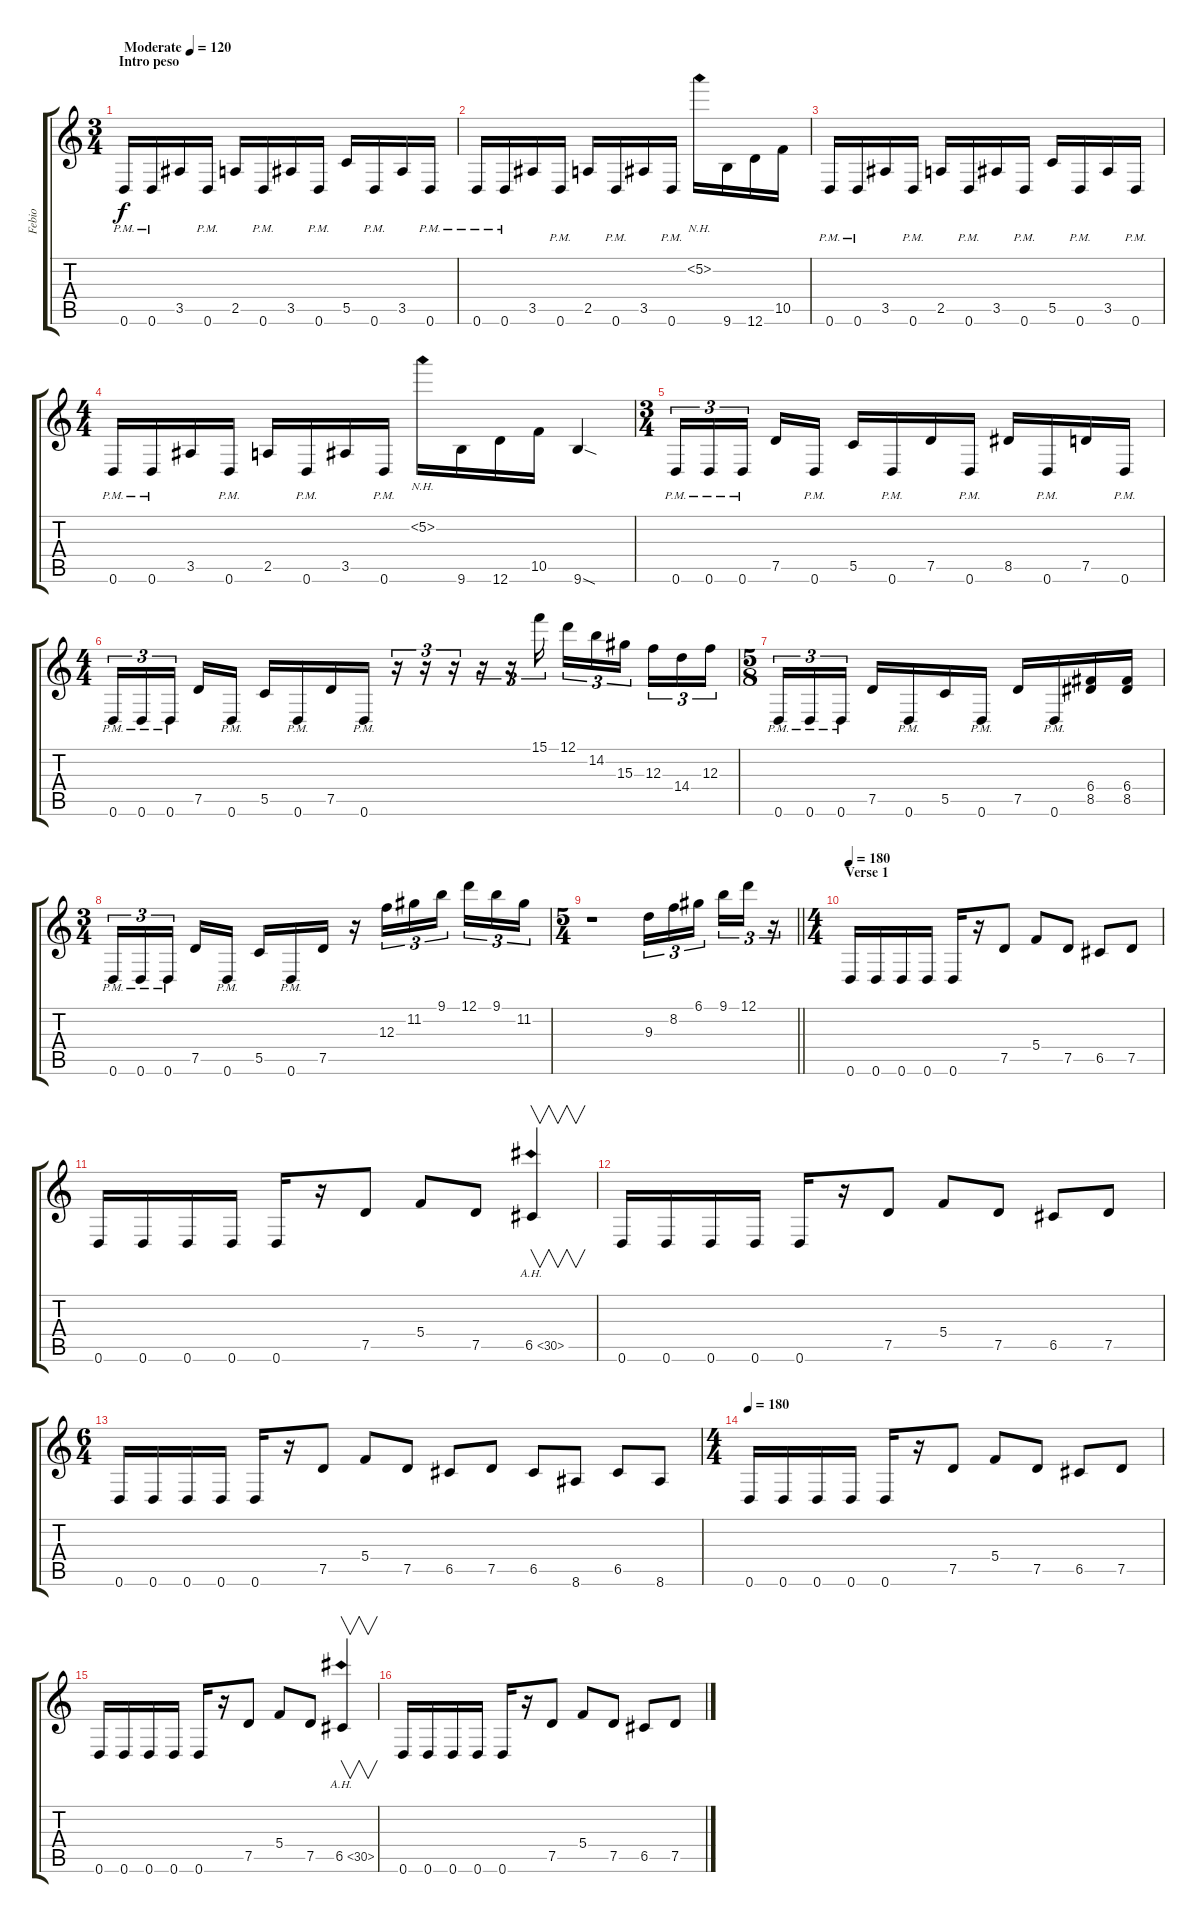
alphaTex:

\track ("Febio" "Febio") {instrument distortionguitar}
\staff {score tabs}
\tuning (D4 A3 F3 C3 G2 D2) {hide}
\ts (3 4)
\section ("" "Intro peso")
\tempo (120 "Moderate")
\clef g2
\ks c
0.6{pm}.16{dy f instrument distortionguitar} 0.6{pm}.16 3.5.16 0.6{pm}.16 2.5.16 0.6{pm}.16 3.5.16 0.6{pm}.16 5.5.16 0.6{pm}.16 3.5.16 0.6{pm}.16 |
0.6{pm}.16 0.6{pm}.16 3.5.16 0.6{pm}.16 2.5.16 0.6{pm}.16 3.5.16 0.6{pm}.16 5.2{nh}.16 9.6.16 12.6.16 10.5.16 |
0.6{pm}.16 0.6{pm}.16 3.5.16 0.6{pm}.16 2.5.16 0.6{pm}.16 3.5.16 0.6{pm}.16 5.5.16 0.6{pm}.16 3.5.16 0.6{pm}.16 |
\ts (4 4)
0.6{pm}.16 0.6{pm}.16 3.5.16 0.6{pm}.16 2.5.16 0.6{pm}.16 3.5.16 0.6{pm}.16 5.2{nh}.16 9.6.16 12.6.16 10.5.16 9.6{sod}.4 |
\ts (3 4)
0.6{pm}.16{tu (3 2)} 0.6{pm}.16{tu (3 2)} 0.6{pm}.16{tu (3 2) beam splitsecondary} 7.5.16 0.6{pm}.16 5.5.16 0.6{pm}.16 7.5.16 0.6{pm}.16 8.5.16 0.6{pm}.16 7.5.16 0.6{pm}.16 |
\ts (4 4)
0.6{pm}.16{tu (3 2)} 0.6{pm}.16{tu (3 2)} 0.6{pm}.16{tu (3 2) beam splitsecondary} 7.5.16 0.6{pm}.16 5.5.16 0.6{pm}.16 7.5.16 0.6{pm}.16 r.16{tu (3 2)} r.16{tu (3 2)} r.16{tu (3 2)} r.16{tu (3 2)} r.16{tu (3 2)} 15.1.16{tu (3 2)} 12.1.16{tu (3 2)} 14.2.16{tu (3 2)} 15.3.16{tu (3 2) beam splitsecondary} 12.3.16{tu (3 2)} 14.4.16{tu (3 2)} 12.3.16{tu (3 2)} |
\ts (5 8)
0.6{pm}.16{tu (3 2)} 0.6{pm}.16{tu (3 2)} 0.6{pm}.16{tu (3 2)} 7.5.16 0.6{pm}.16 5.5.16 0.6{pm}.16 7.5.16 0.6{pm}.16 (6.4 8.5).16 (6.4 8.5).16 |
\ts (3 4)
0.6{pm}.16{tu (3 2)} 0.6{pm}.16{tu (3 2)} 0.6{pm}.16{tu (3 2) beam splitsecondary} 7.5.16 0.6{pm}.16 5.5.16 0.6{pm}.16 7.5.16 r.16 12.3.16{tu (3 2)} 11.2.16{tu (3 2)} 9.1.16{tu (3 2) beam splitsecondary} 12.1.16{tu (3 2)} 9.1.16{tu (3 2)} 11.2.16{tu (3 2)} |
\ts (5 4)
\barLineRight lightlight
r.1 9.3.16{tu (3 2)} 8.2.16{tu (3 2)} 6.1.16{tu (3 2) beam splitsecondary} 9.1.16{tu (3 2)} 12.1.16{tu (3 2)} r.16{tu (3 2)} |
\ts (4 4)
\section ("" "Verse 1")
\tempo 180
0.6.16 0.6.16 0.6.16 0.6.16 0.6.16 r.16 7.5.8 5.4.8 7.5.8 6.5.8 7.5.8 |
0.6.16 0.6.16 0.6.16 0.6.16 0.6.16 r.16 7.5.8 5.4.8 7.5.8 6.5{ah 24}.4{v} |
0.6.16 0.6.16 0.6.16 0.6.16 0.6.16 r.16 7.5.8 5.4.8 7.5.8 6.5.8 7.5.8 |
\ts (6 4)
0.6.16 0.6.16 0.6.16 0.6.16 0.6.16 r.16 7.5.8 5.4.8 7.5.8 6.5.8 7.5.8 6.5.8 8.6.8 6.5.8 8.6.8 |
\ts (4 4)
\tempo 180
0.6.16 0.6.16 0.6.16 0.6.16 0.6.16 r.16 7.5.8 5.4.8 7.5.8 6.5.8 7.5.8 |
0.6.16 0.6.16 0.6.16 0.6.16 0.6.16 r.16 7.5.8 5.4.8 7.5.8 6.5{ah 24}.4{v} |
0.6.16 0.6.16 0.6.16 0.6.16 0.6.16 r.16 7.5.8 5.4.8 7.5.8 6.5.8 7.5.8
